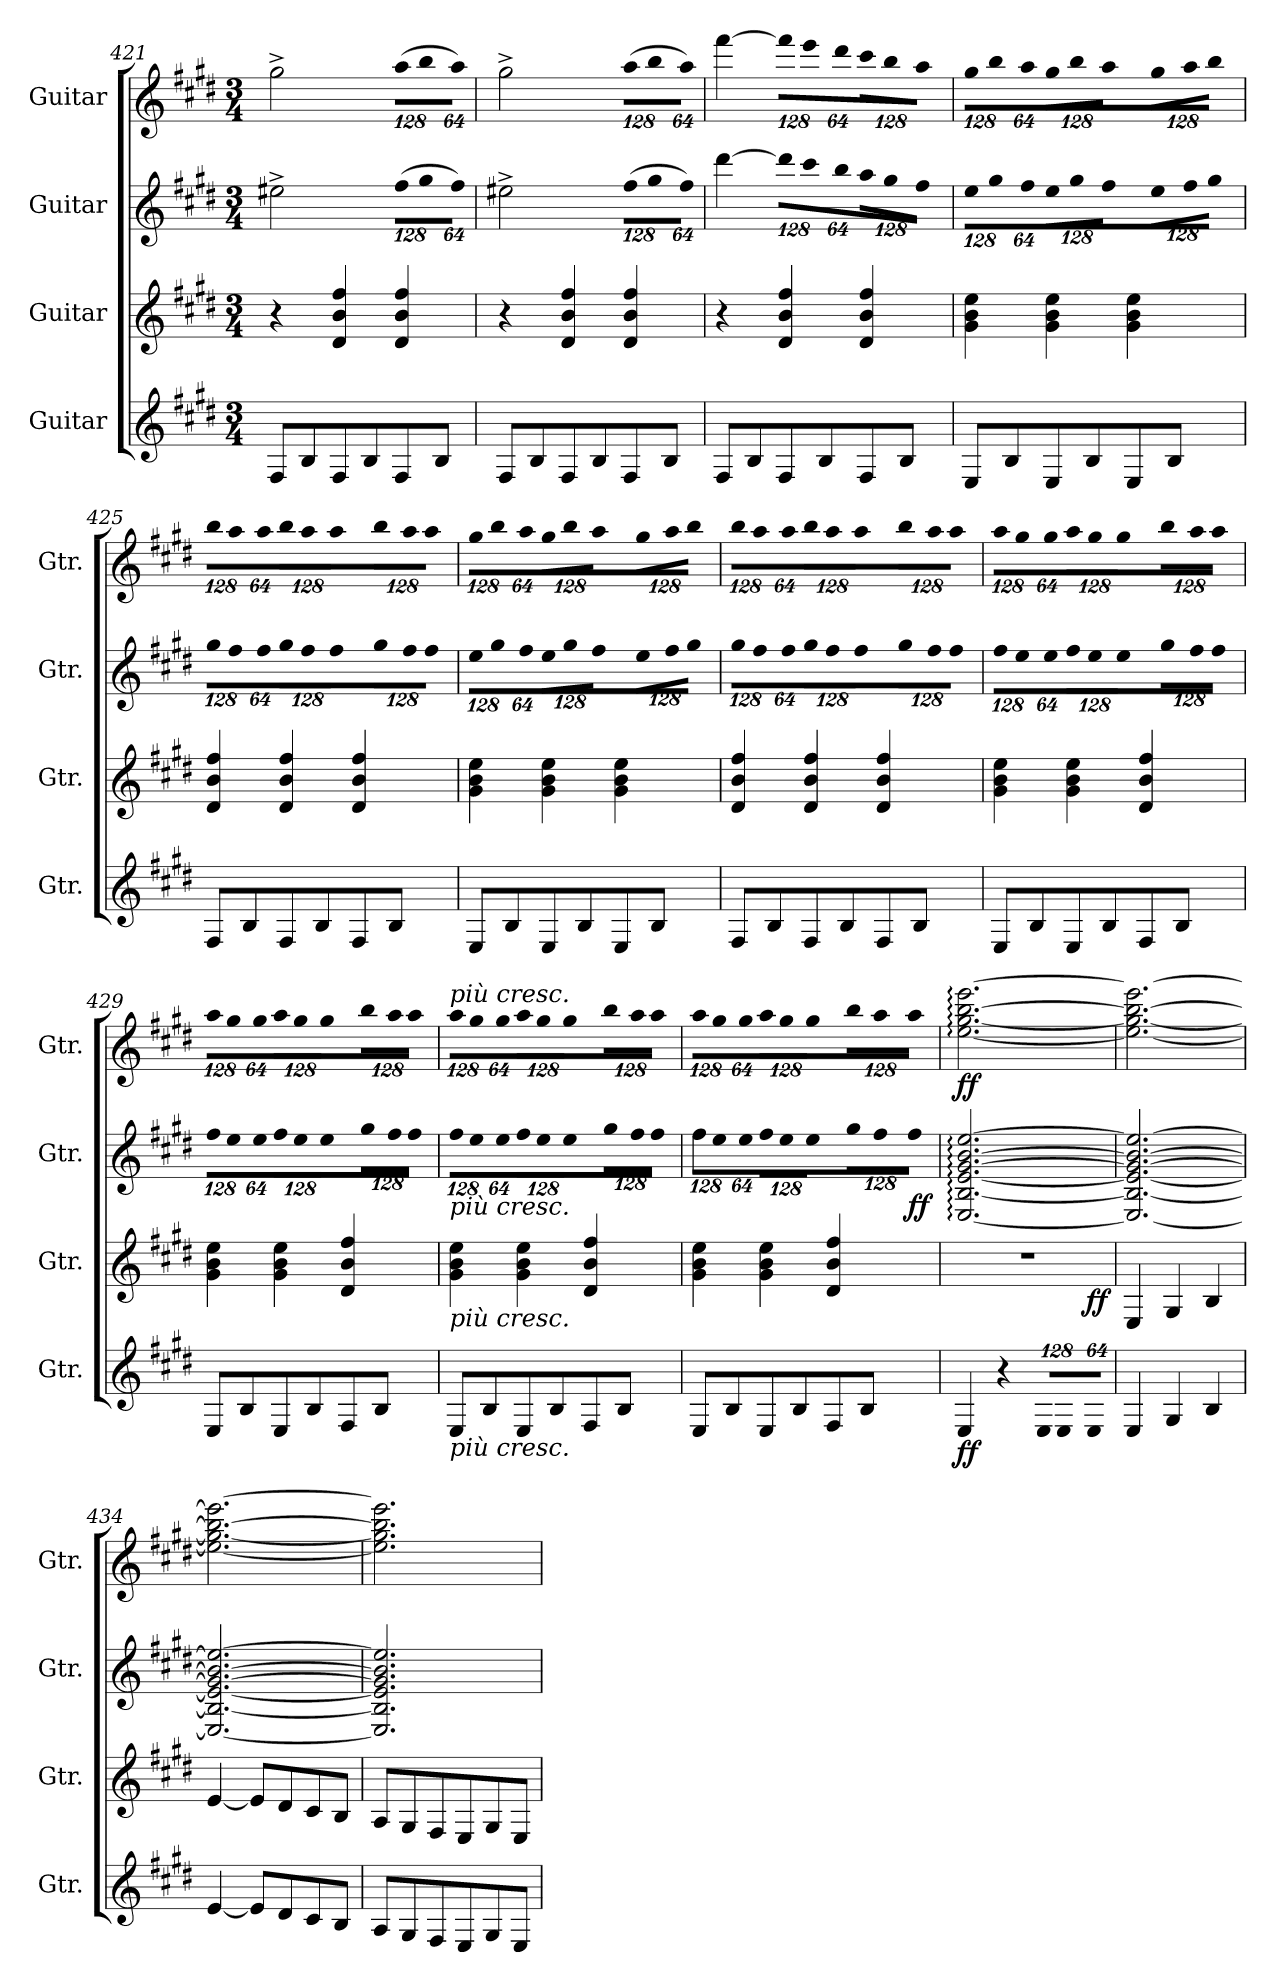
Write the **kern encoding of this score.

**kern	**dynam	**kern	**dynam	**kern	**dynam	**kern	**dynam
*part4	*part4	*part3	*part3	*part2	*part2	*part1	*part1
*staff4	*staff4	*staff3	*staff3	*staff2	*staff2	*staff1	*staff1
*I"Guitar	*	*I"Guitar	*	*I"Guitar	*	*I"Guitar	*
*I'Gtr.	*	*I'Gtr.	*	*I'Gtr.	*	*I'Gtr.	*
*clefG2	*	*clefG2	*	*clefG2	*	*clefG2	*
*ITrd7c12	*	*ITrd7c12	*	*ITrd7c12	*	*ITrd7c12	*
*k[f#c#g#d#]	*	*k[f#c#g#d#]	*	*k[f#c#g#d#]	*	*k[f#c#g#d#]	*
*E:	*	*E:	*	*E:	*	*E:	*
*M3/4	*	*M3/4	*	*M3/4	*	*M3/4	*
=421	=421	=421	=421	=421	=421	=421	=421
8FF#i/L	.	4r	.	2e#X^i\	.	2g#^i\	.
8BBi/	.	.	.	.	.	.	.
8FF#i/	.	4D#i/ 4Bi 4f#i	.	.	.	.	.
8BBi/	.	.	.	.	.	.	.
*	*	*	*	*Xbrackettup	*	*	*
!	!	!	!	!LO:N:vis=8	!	!	!
*	*	*	*	*	*	*Xbrackettup	*
!	!	!	!	!	!	!LO:N:vis=8	!
8FF#i/	.	4D#i/ 4Bi 4f#i	.	(1024%85f#i\L	.	(1024%85ai\L	.
!	!	!	!	!LO:N:vis=8	!	!LO:N:vis=8	!
.	.	.	.	1024%85g#i\	.	1024%85bi\	.
8BBi/J	.	.	.	.	.	.	.
!	!	!	!	!LO:N:vis=8	!	!LO:N:vis=8	!
.	.	.	.	512%43f#i\J)	.	512%43ai\J)	.
!!LO:PB:g=z
=422	=422	=422	=422	=422	=422	=422	=422
8FF#i/L	.	4r	.	2e#X^i\	.	2g#^i\	.
8BBi/	.	.	.	.	.	.	.
8FF#i/	.	4D#i/ 4Bi 4f#i	.	.	.	.	.
8BBi/	.	.	.	.	.	.	.
!	!	!	!	!LO:N:vis=8	!	!LO:N:vis=8	!
8FF#i/	.	4D#i/ 4Bi 4f#i	.	(1024%85f#i\L	.	(1024%85ai\L	.
!	!	!	!	!LO:N:vis=8	!	!LO:N:vis=8	!
.	.	.	.	1024%85g#i\	.	1024%85bi\	.
8BBi/J	.	.	.	.	.	.	.
!	!	!	!	!LO:N:vis=8	!	!LO:N:vis=8	!
.	.	.	.	512%43f#i\J)	.	512%43ai\J)	.
=423	=423	=423	=423	=423	=423	=423	=423
8FF#i/L	.	4r	.	[>4dd#i\	.	[>4ff#i\	.
8BBi/	.	.	.	.	.	.	.
!	!	!	!	!LO:N:vis=8	!	!LO:N:vis=8	!
8FF#i/	.	4D#i/ 4Bi 4f#i	.	1024%85dd#i\L]	.	1024%85ff#i\L]	.
!	!	!	!	!LO:N:vis=8	!	!LO:N:vis=8	!
.	.	.	.	1024%85cc#i\	.	1024%85eei\	.
8BBi/	.	.	.	.	.	.	.
!	!	!	!	!LO:N:vis=8	!	!LO:N:vis=8	!
.	.	.	.	512%43bi\J	.	512%43dd#i\J	.
!	!	!	!	!LO:N:vis=8	!	!LO:N:vis=8	!
8FF#i/	.	4D#i/ 4Bi 4f#i	.	1024%85ai\L	.	1024%85cc#i\L	.
!	!	!	!	!LO:N:vis=8	!	!LO:N:vis=8	!
.	.	.	.	1024%85g#i\	.	1024%85bi\	.
8BBi/J	.	.	.	.	.	.	.
!	!	!	!	!LO:N:vis=8	!	!LO:N:vis=8	!
.	.	.	.	512%43f#i\J	.	512%43ai\J	.
=424	=424	=424	=424	=424	=424	=424	=424
!	!	!	!	!LO:N:vis=8	!	!LO:N:vis=8	!
8EEi/L	.	4G#i\ 4Bi 4ei	.	1024%85ei\L	.	1024%85g#i\L	.
!	!	!	!	!LO:N:vis=8	!	!LO:N:vis=8	!
.	.	.	.	1024%85g#i\	.	1024%85bi\	.
8BBi/	.	.	.	.	.	.	.
!	!	!	!	!LO:N:vis=8	!	!LO:N:vis=8	!
.	.	.	.	512%43f#i\J	.	512%43ai\J	.
!	!	!	!	!LO:N:vis=8	!	!LO:N:vis=8	!
8EEi/	.	4G#i\ 4Bi 4ei	.	1024%85ei\L	.	1024%85g#i\L	.
!	!	!	!	!LO:N:vis=8	!	!LO:N:vis=8	!
.	.	.	.	1024%85g#i\	.	1024%85bi\	.
8BBi/	.	.	.	.	.	.	.
!	!	!	!	!LO:N:vis=8	!	!LO:N:vis=8	!
.	.	.	.	512%43f#i\J	.	512%43ai\J	.
!	!	!	!	!LO:N:vis=8	!	!LO:N:vis=8	!
8EEi/	.	4G#i\ 4Bi 4ei	.	1024%85ei\L	.	1024%85g#i\L	.
!	!	!	!	!LO:N:vis=8	!	!LO:N:vis=8	!
.	.	.	.	1024%85f#i\	.	1024%85ai\	.
8BBi/J	.	.	.	.	.	.	.
!	!	!	!	!LO:N:vis=8	!	!LO:N:vis=8	!
.	.	.	.	512%43g#i\J	.	512%43bi\J	.
=425	=425	=425	=425	=425	=425	=425	=425
!	!	!	!	!LO:N:vis=8	!	!LO:N:vis=8	!
8FF#i/L	.	4D#i/ 4Bi 4f#i	.	1024%85g#i\L	.	1024%85bi\L	.
!	!	!	!	!LO:N:vis=8	!	!LO:N:vis=8	!
.	.	.	.	1024%85f#i\	.	1024%85ai\	.
8BBi/	.	.	.	.	.	.	.
!	!	!	!	!LO:N:vis=8	!	!LO:N:vis=8	!
.	.	.	.	512%43f#i\J	.	512%43ai\J	.
!	!	!	!	!LO:N:vis=8	!	!LO:N:vis=8	!
8FF#i/	.	4D#i/ 4Bi 4f#i	.	1024%85g#i\L	.	1024%85bi\L	.
!	!	!	!	!LO:N:vis=8	!	!LO:N:vis=8	!
.	.	.	.	1024%85f#i\	.	1024%85ai\	.
8BBi/	.	.	.	.	.	.	.
!	!	!	!	!LO:N:vis=8	!	!LO:N:vis=8	!
.	.	.	.	512%43f#i\J	.	512%43ai\J	.
!	!	!	!	!LO:N:vis=8	!	!LO:N:vis=8	!
8FF#i/	.	4D#i/ 4Bi 4f#i	.	1024%85g#i\L	.	1024%85bi\L	.
!	!	!	!	!LO:N:vis=8	!	!LO:N:vis=8	!
.	.	.	.	1024%85f#i\	.	1024%85ai\	.
8BBi/J	.	.	.	.	.	.	.
!	!	!	!	!LO:N:vis=8	!	!LO:N:vis=8	!
.	.	.	.	512%43f#i\J	.	512%43ai\J	.
!!LO:LB:g=z
=426	=426	=426	=426	=426	=426	=426	=426
!	!	!	!	!LO:N:vis=8	!	!LO:N:vis=8	!
8EEi/L	.	4G#i\ 4Bi 4ei	.	1024%85ei\L	.	1024%85g#i\L	.
!	!	!	!	!LO:N:vis=8	!	!LO:N:vis=8	!
.	.	.	.	1024%85g#i\	.	1024%85bi\	.
8BBi/	.	.	.	.	.	.	.
!	!	!	!	!LO:N:vis=8	!	!LO:N:vis=8	!
.	.	.	.	512%43f#i\J	.	512%43ai\J	.
!	!	!	!	!LO:N:vis=8	!	!LO:N:vis=8	!
8EEi/	.	4G#i\ 4Bi 4ei	.	1024%85ei\L	.	1024%85g#i\L	.
!	!	!	!	!LO:N:vis=8	!	!LO:N:vis=8	!
.	.	.	.	1024%85g#i\	.	1024%85bi\	.
8BBi/	.	.	.	.	.	.	.
!	!	!	!	!LO:N:vis=8	!	!LO:N:vis=8	!
.	.	.	.	512%43f#i\J	.	512%43ai\J	.
!	!	!	!	!LO:N:vis=8	!	!LO:N:vis=8	!
8EEi/	.	4G#i\ 4Bi 4ei	.	1024%85ei\L	.	1024%85g#i\L	.
!	!	!	!	!LO:N:vis=8	!	!LO:N:vis=8	!
.	.	.	.	1024%85f#i\	.	1024%85ai\	.
8BBi/J	.	.	.	.	.	.	.
!	!	!	!	!LO:N:vis=8	!	!LO:N:vis=8	!
.	.	.	.	512%43g#i\J	.	512%43bi\J	.
=427	=427	=427	=427	=427	=427	=427	=427
!	!	!	!	!LO:N:vis=8	!	!LO:N:vis=8	!
8FF#i/L	.	4D#i/ 4Bi 4f#i	.	1024%85g#i\L	.	1024%85bi\L	.
!	!	!	!	!LO:N:vis=8	!	!LO:N:vis=8	!
.	.	.	.	1024%85f#i\	.	1024%85ai\	.
8BBi/	.	.	.	.	.	.	.
!	!	!	!	!LO:N:vis=8	!	!LO:N:vis=8	!
.	.	.	.	512%43f#i\J	.	512%43ai\J	.
!	!	!	!	!LO:N:vis=8	!	!LO:N:vis=8	!
8FF#i/	.	4D#i/ 4Bi 4f#i	.	1024%85g#i\L	.	1024%85bi\L	.
!	!	!	!	!LO:N:vis=8	!	!LO:N:vis=8	!
.	.	.	.	1024%85f#i\	.	1024%85ai\	.
8BBi/	.	.	.	.	.	.	.
!	!	!	!	!LO:N:vis=8	!	!LO:N:vis=8	!
.	.	.	.	512%43f#i\J	.	512%43ai\J	.
!	!	!	!	!LO:N:vis=8	!	!LO:N:vis=8	!
8FF#i/	.	4D#i/ 4Bi 4f#i	.	1024%85g#i\L	.	1024%85bi\L	.
!	!	!	!	!LO:N:vis=8	!	!LO:N:vis=8	!
.	.	.	.	1024%85f#i\	.	1024%85ai\	.
8BBi/J	.	.	.	.	.	.	.
!	!	!	!	!LO:N:vis=8	!	!LO:N:vis=8	!
.	.	.	.	512%43f#i\J	.	512%43ai\J	.
=428	=428	=428	=428	=428	=428	=428	=428
!	!	!	!	!LO:N:vis=8	!	!LO:N:vis=8	!
8EEi/L	.	4G#i\ 4Bi 4ei	.	1024%85f#i\L	.	1024%85ai\L	.
!	!	!	!	!LO:N:vis=8	!	!LO:N:vis=8	!
.	.	.	.	1024%85ei\	.	1024%85g#i\	.
8BBi/	.	.	.	.	.	.	.
!	!	!	!	!LO:N:vis=8	!	!LO:N:vis=8	!
.	.	.	.	512%43ei\J	.	512%43g#i\J	.
!	!	!	!	!LO:N:vis=8	!	!LO:N:vis=8	!
8EEi/	.	4G#i\ 4Bi 4ei	.	1024%85f#i\L	.	1024%85ai\L	.
!	!	!	!	!LO:N:vis=8	!	!LO:N:vis=8	!
.	.	.	.	1024%85ei\	.	1024%85g#i\	.
8BBi/	.	.	.	.	.	.	.
!	!	!	!	!LO:N:vis=8	!	!LO:N:vis=8	!
.	.	.	.	512%43ei\J	.	512%43g#i\J	.
!	!	!	!	!LO:N:vis=8	!	!LO:N:vis=8	!
8FF#i/	.	4D#i/ 4Bi 4f#i	.	1024%85g#i\L	.	1024%85bi\L	.
!	!	!	!	!LO:N:vis=8	!	!LO:N:vis=8	!
.	.	.	.	1024%85f#i\	.	1024%85ai\	.
8BBi/J	.	.	.	.	.	.	.
!	!	!	!	!LO:N:vis=8	!	!LO:N:vis=8	!
.	.	.	.	512%43f#i\J	.	512%43ai\J	.
=429	=429	=429	=429	=429	=429	=429	=429
!	!	!	!	!LO:N:vis=8	!	!LO:N:vis=8	!
8EEi/L	.	4G#i\ 4Bi 4ei	.	1024%85f#i\L	.	1024%85ai\L	.
!	!	!	!	!LO:N:vis=8	!	!LO:N:vis=8	!
.	.	.	.	1024%85ei\	.	1024%85g#i\	.
8BBi/	.	.	.	.	.	.	.
!	!	!	!	!LO:N:vis=8	!	!LO:N:vis=8	!
.	.	.	.	512%43ei\J	.	512%43g#i\J	.
!	!	!	!	!LO:N:vis=8	!	!LO:N:vis=8	!
8EEi/	.	4G#i\ 4Bi 4ei	.	1024%85f#i\L	.	1024%85ai\L	.
!	!	!	!	!LO:N:vis=8	!	!LO:N:vis=8	!
.	.	.	.	1024%85ei\	.	1024%85g#i\	.
8BBi/	.	.	.	.	.	.	.
!	!	!	!	!LO:N:vis=8	!	!LO:N:vis=8	!
.	.	.	.	512%43ei\J	.	512%43g#i\J	.
!	!	!	!	!LO:N:vis=8	!	!LO:N:vis=8	!
8FF#i/	.	4D#i/ 4Bi 4f#i	.	1024%85g#i\L	.	1024%85bi\L	.
!	!	!	!	!LO:N:vis=8	!	!LO:N:vis=8	!
.	.	.	.	1024%85f#i\	.	1024%85ai\	.
8BBi/J	.	.	.	.	.	.	.
!	!	!	!	!LO:N:vis=8	!	!LO:N:vis=8	!
.	.	.	.	512%43f#i\J	.	512%43ai\J	.
!!LO:LB:g=z
=430	=430	=430	=430	=430	=430	=430	=430
!	!	!	!	!	!	!LO:TX:a:i:t=più cresc.	!
!	!	!	!	!LO:TX:b:i:t=più cresc.	!	!	!
!	!	!LO:TX:b:i:t=più cresc.	!	!	!	!	!
!LO:TX:b:i:t=più cresc.	!	!	!	!	!	!	!
!	!	!	!	!LO:N:vis=8	!	!LO:N:vis=8	!
8EEi/L	.	4G#i\ 4Bi 4ei	.	1024%85f#i\L	.	1024%85ai\L	.
!	!	!	!	!LO:N:vis=8	!	!LO:N:vis=8	!
.	.	.	.	1024%85ei\	.	1024%85g#i\	.
8BBi/	.	.	.	.	.	.	.
!	!	!	!	!LO:N:vis=8	!	!LO:N:vis=8	!
.	.	.	.	512%43ei\J	.	512%43g#i\J	.
!	!	!	!	!LO:N:vis=8	!	!LO:N:vis=8	!
8EEi/	.	4G#i\ 4Bi 4ei	.	1024%85f#i\L	.	1024%85ai\L	.
!	!	!	!	!LO:N:vis=8	!	!LO:N:vis=8	!
.	.	.	.	1024%85ei\	.	1024%85g#i\	.
8BBi/	.	.	.	.	.	.	.
!	!	!	!	!LO:N:vis=8	!	!LO:N:vis=8	!
.	.	.	.	512%43ei\J	.	512%43g#i\J	.
!	!	!	!	!LO:N:vis=8	!	!LO:N:vis=8	!
8FF#i/	.	4D#i/ 4Bi 4f#i	.	1024%85g#i\L	.	1024%85bi\L	.
!	!	!	!	!LO:N:vis=8	!	!LO:N:vis=8	!
.	.	.	.	1024%85f#i\	.	1024%85ai\	.
8BBi/J	.	.	.	.	.	.	.
!	!	!	!	!LO:N:vis=8	!	!LO:N:vis=8	!
.	.	.	.	512%43f#i\J	.	512%43ai\J	.
=431	=431	=431	=431	=431	=431	=431	=431
!	!	!	!	!LO:N:vis=8	!	!LO:N:vis=8	!
*	*	*	*	*^	*	*	*
8EEi/L	.	4G#i\ 4Bi 4ei	.	1024%85f#i\L	2ryy	.	1024%85ai\L	.
!	!	!	!	!LO:N:vis=8	!	!	!LO:N:vis=8	!
.	.	.	.	1024%85ei\	.	.	1024%85g#i\	.
8BBi/	.	.	.	.	.	.	.	.
!	!	!	!	!LO:N:vis=8	!	!	!LO:N:vis=8	!
.	.	.	.	512%43ei\J	.	.	512%43g#i\J	.
!	!	!	!	!LO:N:vis=8	!	!	!LO:N:vis=8	!
8EEi/	.	4G#i\ 4Bi 4ei	.	1024%85f#i\L	.	.	1024%85ai\L	.
!	!	!	!	!LO:N:vis=8	!	!	!LO:N:vis=8	!
.	.	.	.	1024%85ei\	.	.	1024%85g#i\	.
8BBi/	.	.	.	.	.	.	.	.
!	!	!	!	!LO:N:vis=8	!	!	!LO:N:vis=8	!
.	.	.	.	512%43ei\J	.	.	512%43g#i\J	.
!	!	!	!	!LO:N:vis=8	!	!	!LO:N:vis=8	!
8FF#i/	.	4D#i/ 4Bi 4f#i	.	1024%85g#i\L	8ryy	.	1024%85bi\L	.
!	!	!	!	!LO:N:vis=8	!	!	!LO:N:vis=8	!
.	.	.	.	1024%85f#i\	.	.	1024%85ai\	.
8BBi/J	.	.	.	.	16ryy	.	.	.
!	!	!	!	!LO:N:vis=8	!	!	!LO:N:vis=8	!
.	.	.	.	512%43f#i\J	.	.	512%43ai\J	.
.	.	.	.	.	32ryy	.	.	.
.	.	.	.	.	64ryy	.	.	.
.	.	.	.	.	128...ryy	.	.	.
.	.	.	.	.	1024ryy	ff	.	.
=432	=432	=432	=432	=432	=432	=432	=432	=432
!	!	!LO:N:vis=1	!	!	!	!	!	!
*	*	*^	*	*v	*v	*	*	*
4EEi/	ff	2.r	2ryy	.	[<2.EEi/: [<2.BBi: [<2.Ei: [>2.G#i: [>2.Bi: [>2.ei:	.	[<2.ei\: [<2.g#i: [>2.bi: [>2.eei:	ff
4r	.	.	.	.	.	.	.	.
*Xbrackettup	*	*	*	*	*	*	*	*
!LO:N:vis=8	!	!	!	!	!	!	!	!
1024%85EEi/L	.	.	8ryy	.	.	.	.	.
!LO:N:vis=8	!	!	!	!	!	!	!	!
1024%85EEi/	.	.	.	.	.	.	.	.
.	.	.	32ryy	.	.	.	.	.
.	.	.	128ryy	.	.	.	.	.
.	.	.	512ryy	.	.	.	.	.
!LO:N:vis=8	!	!	!	!	!	!	!	!
512%43EEi/J	.	.	16ryy	ff	.	.	.	.
.	.	.	64ryy	.	.	.	.	.
.	.	.	256.ryy	.	.	.	.	.
*	*	*v	*v	*	*	*	*	*
=433	=433	=433	=433	=433	=433	=433	=433
4EEi/	.	4EEi/	.	2.EEi/_< 2.BBi_< 2.Ei_< 2.G#i_> 2.Bi_> 2.ei_>	.	2.ei\_< 2.g#i_< 2.bi_> 2.eei_>	.
4GG#i/	.	4GG#i/	.	.	.	.	.
4BBi/	.	4BBi/	.	.	.	.	.
=434	=434	=434	=434	=434	=434	=434	=434
[<4Ei/	.	[<4Ei/	.	2.EEi/_< 2.BBi_< 2.Ei_< 2.G#i_> 2.Bi_> 2.ei_>	.	2.ei\_< 2.g#i_< 2.bi_> 2.eei_>	.
8Ei/L]	.	8Ei/L]	.	.	.	.	.
8D#i/	.	8D#i/	.	.	.	.	.
8C#i/	.	8C#i/	.	.	.	.	.
8BBi/J	.	8BBi/J	.	.	.	.	.
!!LO:PB:g=z
=435	=435	=435	=435	=435	=435	=435	=435
8AAi/L	.	8AAi/L	.	2.EEi/] 2.BBi] 2.Ei] 2.G#i] 2.Bi] 2.ei]	.	2.ei\] 2.g#i] 2.bi] 2.eei]	.
8GG#i/	.	8GG#i/	.	.	.	.	.
8FF#i/	.	8FF#i/	.	.	.	.	.
8EEi/	.	8EEi/	.	.	.	.	.
8GG#i/	.	8GG#i/	.	.	.	.	.
8EEi/J	.	8EEi/J	.	.	.	.	.
=	=	=	=	=	=	=	=
*-	*-	*-	*-	*-	*-	*-	*-
